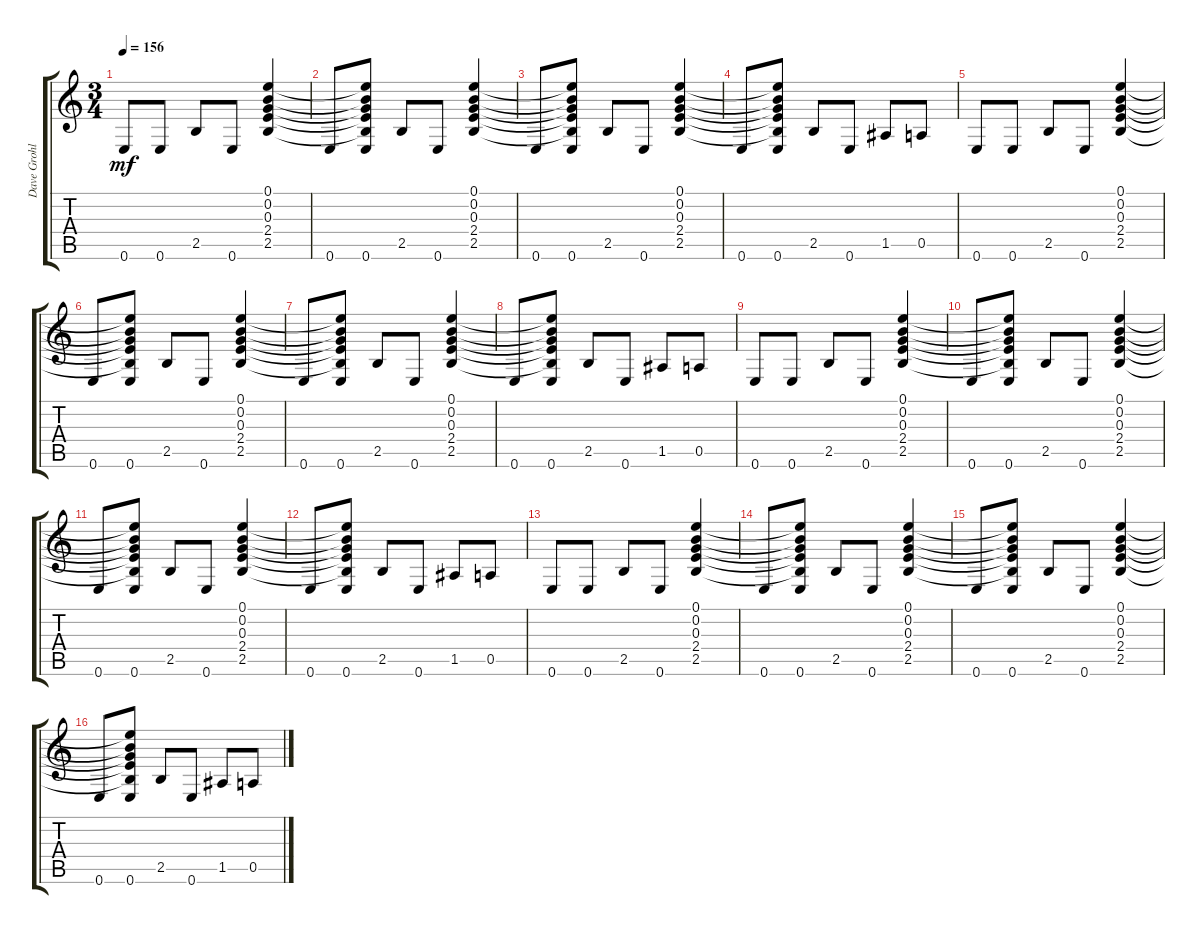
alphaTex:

\track ("Dave Grohl" "Dave Grohl") {instrument electricguitarclean}
\staff {score tabs}
\tuning (E4 B3 G3 D3 A2 E2) {hide}
\ts (3 4)
\tempo 156
\clef g2
\ks c
0.6.8{dy mf instrument electricguitarclean} 0.6.8 2.5.8 0.6.8 (0.1 0.2 0.3 2.4 2.5).4 |
0.6.8 (0.1{t} 0.2{t} 0.3{t} 2.4{t} 2.5{t} 0.6).8 2.5.8 0.6.8 (0.1 0.2 0.3 2.4 2.5).4 |
0.6.8 (0.1{t} 0.2{t} 0.3{t} 2.4{t} 2.5{t} 0.6).8 2.5.8 0.6.8 (0.1 0.2 0.3 2.4 2.5).4 |
0.6.8 (0.1{t} 0.2{t} 0.3{t} 2.4{t} 2.5{t} 0.6).8 2.5.8 0.6.8 1.5.8 0.5.8 |
0.6.8 0.6.8 2.5.8 0.6.8 (0.1 0.2 0.3 2.4 2.5).4 |
0.6.8 (0.1{t} 0.2{t} 0.3{t} 2.4{t} 2.5{t} 0.6).8 2.5.8 0.6.8 (0.1 0.2 0.3 2.4 2.5).4 |
0.6.8 (0.1{t} 0.2{t} 0.3{t} 2.4{t} 2.5{t} 0.6).8 2.5.8 0.6.8 (0.1 0.2 0.3 2.4 2.5).4 |
0.6.8 (0.1{t} 0.2{t} 0.3{t} 2.4{t} 2.5{t} 0.6).8 2.5.8 0.6.8 1.5.8 0.5.8 |
0.6.8 0.6.8 2.5.8 0.6.8 (0.1 0.2 0.3 2.4 2.5).4 |
0.6.8 (0.1{t} 0.2{t} 0.3{t} 2.4{t} 2.5{t} 0.6).8 2.5.8 0.6.8 (0.1 0.2 0.3 2.4 2.5).4 |
0.6.8 (0.1{t} 0.2{t} 0.3{t} 2.4{t} 2.5{t} 0.6).8 2.5.8 0.6.8 (0.1 0.2 0.3 2.4 2.5).4 |
0.6.8 (0.1{t} 0.2{t} 0.3{t} 2.4{t} 2.5{t} 0.6).8 2.5.8 0.6.8 1.5.8 0.5.8 |
0.6.8 0.6.8 2.5.8 0.6.8 (0.1 0.2 0.3 2.4 2.5).4 |
0.6.8 (0.1{t} 0.2{t} 0.3{t} 2.4{t} 2.5{t} 0.6).8 2.5.8 0.6.8 (0.1 0.2 0.3 2.4 2.5).4 |
0.6.8 (0.1{t} 0.2{t} 0.3{t} 2.4{t} 2.5{t} 0.6).8 2.5.8 0.6.8 (0.1 0.2 0.3 2.4 2.5).4 |
0.6.8 (0.1{t} 0.2{t} 0.3{t} 2.4{t} 2.5{t} 0.6).8 2.5.8 0.6.8 1.5.8 0.5.8
